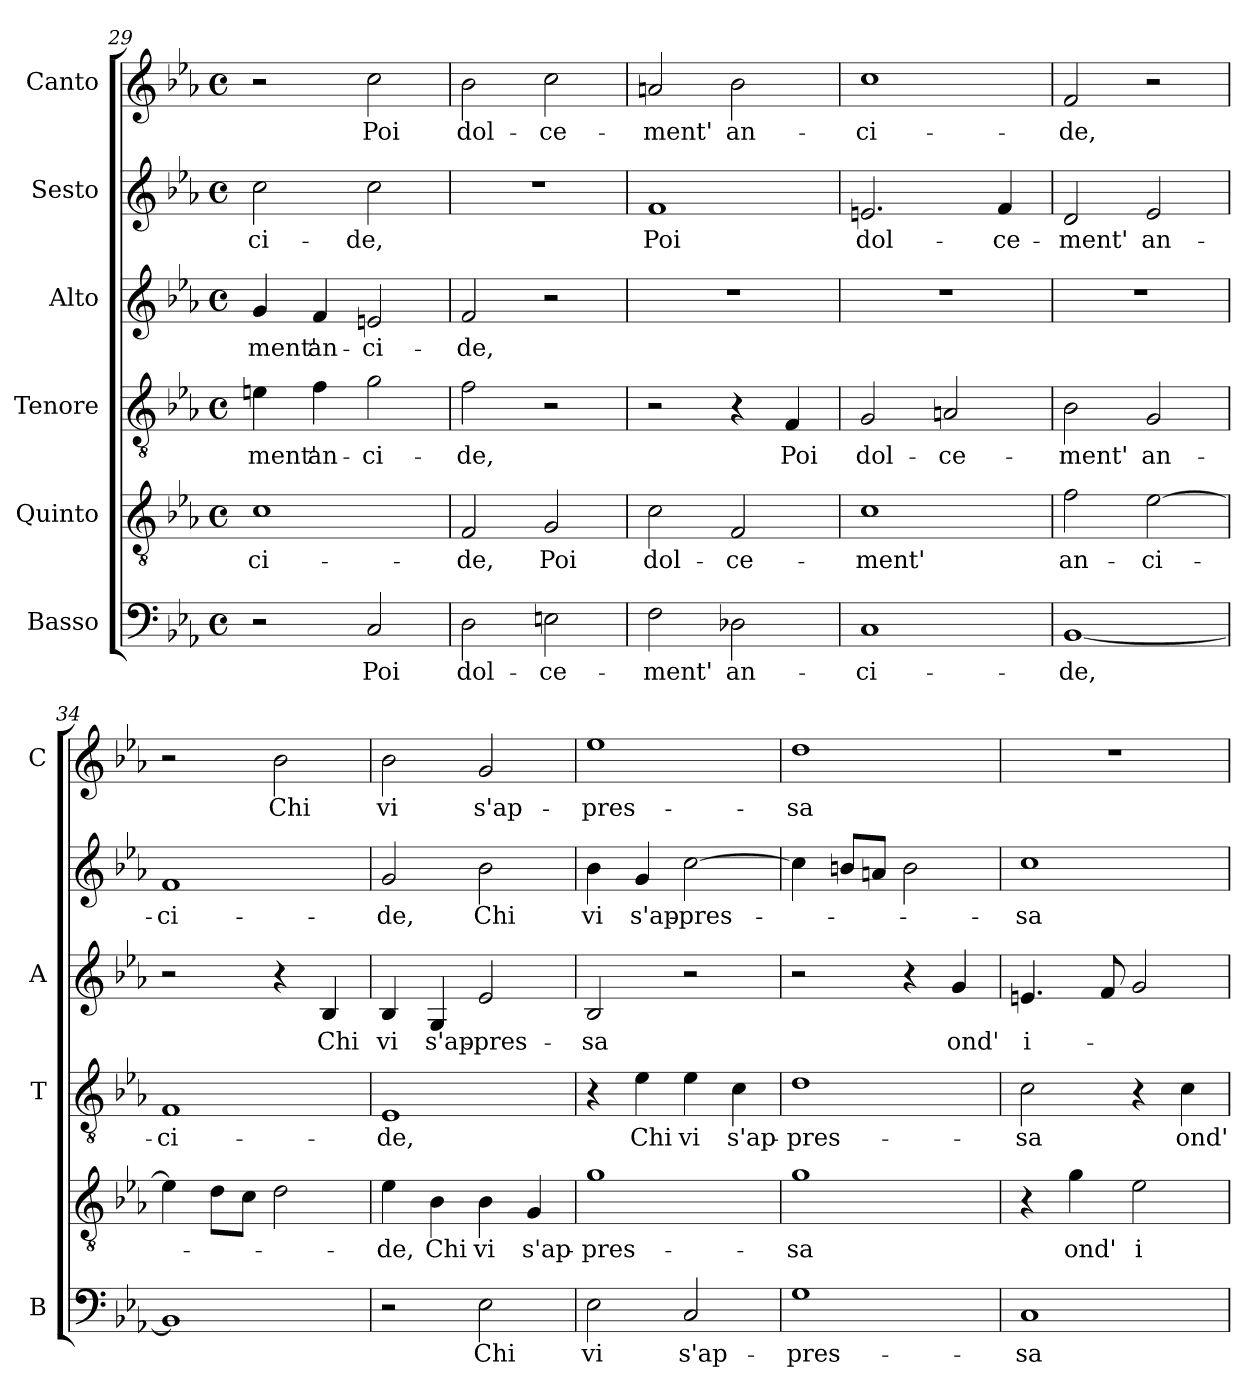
**kern	**text	**kern	**text	**kern	**text	**kern	**text	**kern	**text	**kern	**text
*part6	*part6	*part5	*part5	*part4	*part4	*part3	*part3	*part2	*part2	*part1	*part1
*staff6	*staff6	*staff5	*staff5	*staff4	*staff4	*staff3	*staff3	*staff2	*staff2	*staff1	*staff1
*I"Basso	*	*I"Quinto	*	*I"Tenore	*	*I"Alto	*	*I"Sesto	*	*I"Canto	*
*I'B	*	*	*	*I'T	*	*I'A	*	*	*	*I'C	*
*clefF4	*	*clefGv2	*	*clefGv2	*	*clefG2	*	*clefG2	*	*clefG2	*
*k[b-e-a-]	*	*k[b-e-a-]	*	*k[b-e-a-]	*	*k[b-e-a-]	*	*k[b-e-a-]	*	*k[b-e-a-]	*
*E-:	*	*E-:	*	*E-:	*	*E-:	*	*E-:	*	*E-:	*
*M4/4	*	*M4/4	*	*M4/4	*	*M4/4	*	*M4/4	*	*M4/4	*
*met(c)	*	*met(c)	*	*met(c)	*	*met(c)	*	*met(c)	*	*met(c)	*
=29	=29	=29	=29	=29	=29	=29	=29	=29	=29	=29	=29
!	!	!	!LO:LY:b	!	!LO:LY:b	!	!LO:LY:b	!	!LO:LY:b	!	!
2r	.	1c	-ci-	4en\	-ment'	4g/	-ment'	2cc\	-ci-	2r	.
!	!	!	!	!	!LO:LY:b	!	!LO:LY:b	!	!	!	!
.	.	.	.	4f\	an-	4f/	an-	.	.	.	.
!	!LO:LY:b	!	!	!	!LO:LY:b	!	!LO:LY:b	!	!LO:LY:b	!	!LO:LY:b
2C/	Poi	.	.	2g\	-ci-	2en/	-ci-	2cc\	-de,	2cc\	Poi
!!LO:LB:g=z
=30	=30	=30	=30	=30	=30	=30	=30	=30	=30	=30	=30
!	!LO:LY:b	!	!LO:LY:b	!	!LO:LY:b	!	!LO:LY:b	!	!	!	!LO:LY:b
2D\	dol-	2F/	-de,	2f\	-de,	2f/	-de,	1r	.	2b-\	dol-
!	!LO:LY:b	!	!LO:LY:b	!	!	!	!	!	!	!	!LO:LY:b
2En\	-ce-	2G/	Poi	2r	.	2r	.	.	.	2cc\	-ce-
=31	=31	=31	=31	=31	=31	=31	=31	=31	=31	=31	=31
!	!LO:LY:b	!	!LO:LY:b	!	!	!	!	!	!LO:LY:b	!	!LO:LY:b
2F\	-ment'	2c\	dol-	2r	.	1r	.	1f	Poi	2an/	-ment'
!	!LO:LY:b	!	!LO:LY:b	!	!	!	!	!	!	!	!LO:LY:b
2D-X\	an-	2F/	-ce-	4r	.	.	.	.	.	2b-\	an-
!	!	!	!	!	!LO:LY:b	!	!	!	!	!	!
.	.	.	.	4F/	Poi	.	.	.	.	.	.
=32	=32	=32	=32	=32	=32	=32	=32	=32	=32	=32	=32
!	!LO:LY:b	!	!LO:LY:b	!	!LO:LY:b	!	!	!	!LO:LY:b	!	!LO:LY:b
1C	-ci-	1c	-ment'	2G/	dol-	1r	.	2.en/	dol-	1cc	-ci-
!	!	!	!	!	!LO:LY:b	!	!	!	!	!	!
.	.	.	.	2An/	-ce-	.	.	.	.	.	.
!	!	!	!	!	!	!	!	!	!LO:LY:b	!	!
.	.	.	.	.	.	.	.	4f/	-ce-	.	.
=33	=33	=33	=33	=33	=33	=33	=33	=33	=33	=33	=33
!	!LO:LY:b	!	!LO:LY:b	!	!LO:LY:b	!	!	!	!LO:LY:b	!	!LO:LY:b
[1BB-	-de,	2f\	an-	2B-\	-ment'	1r	.	2d/	-ment'	2f/	-de,
!	!	!	!LO:LY:b	!	!LO:LY:b	!	!	!	!LO:LY:b	!	!
.	.	[2e-\	-ci-	2G/	an-	.	.	2e-/	an-	2r	.
=34	=34	=34	=34	=34	=34	=34	=34	=34	=34	=34	=34
!	!	!	!	!	!LO:LY:b	!	!	!	!LO:LY:b	!	!
1BB-]	.	4e-\]	.	1F	-ci-	2r	.	1f	-ci-	2r	.
.	.	8d\L	.	.	.	.	.	.	.	.	.
.	.	8c\J	.	.	.	.	.	.	.	.	.
!	!	!	!	!	!	!	!	!	!	!	!LO:LY:b
.	.	2d\	.	.	.	4r	.	.	.	2b-\	Chi
!	!	!	!	!	!	!	!LO:LY:b	!	!	!	!
.	.	.	.	.	.	4B-/	Chi	.	.	.	.
=35	=35	=35	=35	=35	=35	=35	=35	=35	=35	=35	=35
!	!	!	!LO:LY:b	!	!LO:LY:b	!	!LO:LY:b	!	!LO:LY:b	!	!LO:LY:b
2r	.	4e-\	-de,	1E-	-de,	4B-/	vi	2g/	-de,	2b-\	vi
!	!	!	!LO:LY:b	!	!	!	!LO:LY:b	!	!	!	!
.	.	4B-\	Chi	.	.	4G/	s'ap-	.	.	.	.
!	!LO:LY:b	!	!LO:LY:b	!	!	!	!LO:LY:b	!	!LO:LY:b	!	!LO:LY:b
2E-\	Chi	4B-\	vi	.	.	2e-/	-pres-	2b-\	Chi	2g/	s'ap-
!	!	!	!LO:LY:b	!	!	!	!	!	!	!	!
.	.	4G/	s'ap-	.	.	.	.	.	.	.	.
=36	=36	=36	=36	=36	=36	=36	=36	=36	=36	=36	=36
!	!LO:LY:b	!	!LO:LY:b	!	!	!	!LO:LY:b	!	!LO:LY:b	!	!LO:LY:b
2E-\	vi	1g	-pres-	4r	.	2B-/	-sa	4b-\	vi	1ee-	-pres-
!	!	!	!	!	!LO:LY:b	!	!	!	!LO:LY:b	!	!
.	.	.	.	4e-\	Chi	.	.	4g/	s'ap-	.	.
!	!LO:LY:b	!	!	!	!LO:LY:b	!	!	!	!LO:LY:b	!	!
2C/	s'ap-	.	.	4e-\	vi	2r	.	[2cc\	-pres-	.	.
!	!	!	!	!	!LO:LY:b	!	!	!	!	!	!
.	.	.	.	4c\	s'ap-	.	.	.	.	.	.
=37	=37	=37	=37	=37	=37	=37	=37	=37	=37	=37	=37
!	!LO:LY:b	!	!LO:LY:b	!	!LO:LY:b	!	!	!	!	!	!LO:LY:b
1G	-pres-	1g	-sa	1d	-pres-	2r	.	4cc\]	.	1dd	-sa
.	.	.	.	.	.	.	.	8bn/L	.	.	.
.	.	.	.	.	.	.	.	8an/J	.	.	.
.	.	.	.	.	.	4r	.	2b\	.	.	.
!	!	!	!	!	!	!	!LO:LY:b	!	!	!	!
.	.	.	.	.	.	4g/	ond'	.	.	.	.
!!LO:LB:g=z
=38	=38	=38	=38	=38	=38	=38	=38	=38	=38	=38	=38
!	!LO:LY:b	!	!	!	!LO:LY:b	!	!LO:LY:b	!	!LO:LY:b	!	!
1C	-sa	4r	.	2c\	-sa	4.en/	i-	1cc	-sa	1r	.
!	!	!	!LO:LY:b	!	!	!	!	!	!	!	!
.	.	4g\	ond'	.	.	.	.	.	.	.	.
.	.	.	.	.	.	8f/	.	.	.	.	.
!	!	!	!LO:LY:b	!	!	!	!	!	!	!	!
.	.	2e-\	i-	4r	.	2g/	.	.	.	.	.
!	!	!	!	!	!LO:LY:b	!	!	!	!	!	!
.	.	.	.	4c\	ond'	.	.	.	.	.	.
=	=	=	=	=	=	=	=	=	=	=	=
*-	*-	*-	*-	*-	*-	*-	*-	*-	*-	*-	*-
